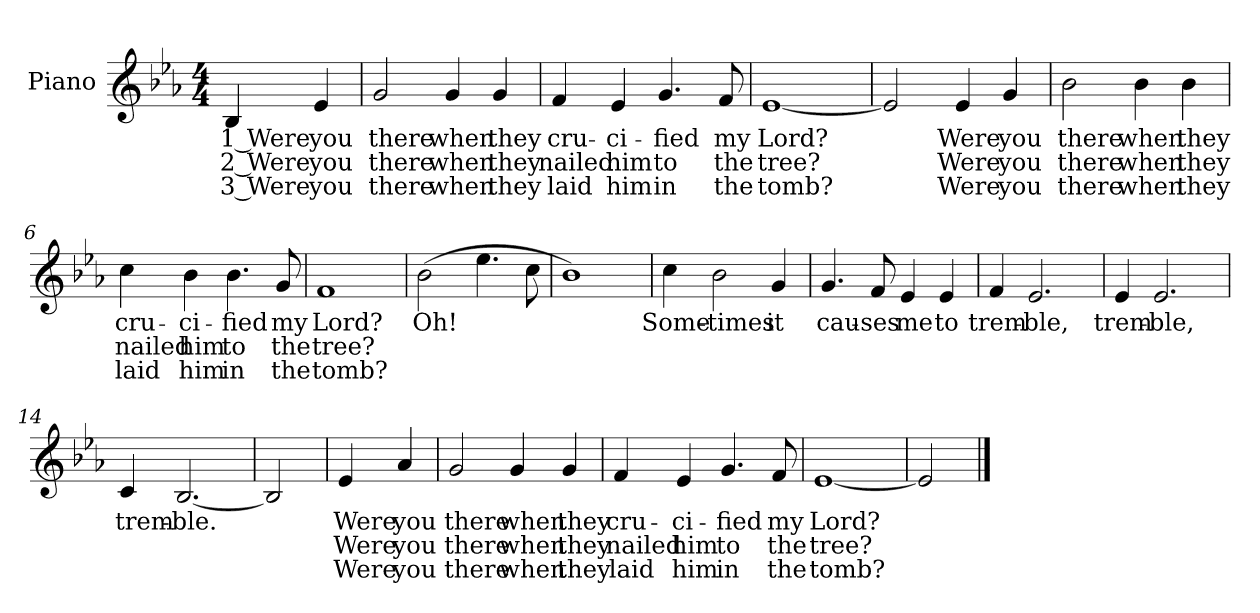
**kern	**text	**text	**text
*part1	*part1	*part1	*part1
*staff1	*staff1	*staff1	*staff1
*I"Piano	*	*	*
*I'Pno.	*	*	*
!!LO:PB:g=z
*clefG2	*	*	*
*k[b-e-a-]	*	*	*
*E-:	*	*	*
*M4/4	*	*	*
=	=	=	=
!	!LO:LY:b:color=#000000	!LO:LY:b:color=#000000	!LO:LY:b:color=#000000
4B-i/	1 Were	2 Were	3 Were
!	!LO:LY:b:color=#000000	!LO:LY:b:color=#000000	!LO:LY:b:color=#000000
4e-i/	you	you	you
=1	=1	=1	=1
!	!LO:LY:b:color=#000000	!LO:LY:b:color=#000000	!LO:LY:b:color=#000000
2gi/	there	there	there
!	!LO:LY:b:color=#000000	!LO:LY:b:color=#000000	!LO:LY:b:color=#000000
4gi/	when	when	when
!	!LO:LY:b:color=#000000	!LO:LY:b:color=#000000	!LO:LY:b:color=#000000
4gi/	they	they	they
=2	=2	=2	=2
!	!LO:LY:b:color=#000000	!LO:LY:b:color=#000000	!LO:LY:b:color=#000000
4fi/	cru-	nailed	laid
!	!LO:LY:b:color=#000000	!LO:LY:b:color=#000000	!LO:LY:b:color=#000000
4e-i/	-ci-	him	him
!	!LO:LY:b:color=#000000	!LO:LY:b:color=#000000	!LO:LY:b:color=#000000
4.gi/	-fied	to	in
!	!LO:LY:b:color=#000000	!LO:LY:b:color=#000000	!LO:LY:b:color=#000000
8fi/	my	the	the
=3	=3	=3	=3
!	!LO:LY:b:color=#000000	!LO:LY:b:color=#000000	!LO:LY:b:color=#000000
[1e-i	Lord?	tree?	tomb?
!!LO:LB:g=z
=4	=4	=4	=4
2e-i/]	.	.	.
!	!LO:LY:b:color=#000000	!LO:LY:b:color=#000000	!LO:LY:b:color=#000000
4e-i/	Were	Were	Were
!	!LO:LY:b:color=#000000	!LO:LY:b:color=#000000	!LO:LY:b:color=#000000
4gi/	you	you	you
=5	=5	=5	=5
!	!LO:LY:b:color=#000000	!LO:LY:b:color=#000000	!LO:LY:b:color=#000000
2b-i\	there	there	there
!	!LO:LY:b:color=#000000	!LO:LY:b:color=#000000	!LO:LY:b:color=#000000
4b-i\	when	when	when
!	!LO:LY:b:color=#000000	!LO:LY:b:color=#000000	!LO:LY:b:color=#000000
4b-i\	they	they	they
=6	=6	=6	=6
!	!LO:LY:b:color=#000000	!LO:LY:b:color=#000000	!LO:LY:b:color=#000000
4cci\	cru-	nailed	laid
!	!LO:LY:b:color=#000000	!LO:LY:b:color=#000000	!LO:LY:b:color=#000000
4b-i\	-ci-	him	him
!	!LO:LY:b:color=#000000	!LO:LY:b:color=#000000	!LO:LY:b:color=#000000
4.b-i\	-fied	to	in
!	!LO:LY:b:color=#000000	!LO:LY:b:color=#000000	!LO:LY:b:color=#000000
8gi/	my	the	the
=7	=7	=7	=7
!	!LO:LY:b:color=#000000	!LO:LY:b:color=#000000	!LO:LY:b:color=#000000
1fi	Lord?	tree?	tomb?
!!LO:LB:g=z
=8	=8	=8	=8
!	!LO:LY:b:color=#000000	!	!
(2b-i\	Oh!	.	.
4.ee-i\	.	.	.
8cci\	.	.	.
=9	=9	=9	=9
1b-i)	.	.	.
=10	=10	=10	=10
!	!LO:LY:b:color=#000000	!	!
4cci\	Some-	.	.
!	!LO:LY:b:color=#000000	!	!
2b-i\	-times	.	.
!	!LO:LY:b:color=#000000	!	!
4gi/	it	.	.
=11	=11	=11	=11
!	!LO:LY:b:color=#000000	!	!
4.gi/	cau-	.	.
!	!LO:LY:b:color=#000000	!	!
8fi/	-ses	.	.
!	!LO:LY:b:color=#000000	!	!
4e-i/	me	.	.
!	!LO:LY:b:color=#000000	!	!
4e-i/	to	.	.
!!LO:LB:g=z
=12	=12	=12	=12
!	!LO:LY:b:color=#000000	!	!
4fi/	trem-	.	.
!	!LO:LY:b:color=#000000	!	!
2.e-i/	-ble,	.	.
=13	=13	=13	=13
!	!LO:LY:b:color=#000000	!	!
4e-i/	trem-	.	.
!	!LO:LY:b:color=#000000	!	!
2.e-i/	-ble,	.	.
=14	=14	=14	=14
!	!LO:LY:b:color=#000000	!	!
4ci/	trem-	.	.
!	!LO:LY:b:color=#000000	!	!
[2.B-i/	-ble.	.	.
=15	=15	=15	=15
2B-i/]	.	.	.
=16	=16	=16	=16
!	!LO:LY:b:color=#000000	!LO:LY:b:color=#000000	!LO:LY:b:color=#000000
4e-i/	Were	Were	Were
!	!LO:LY:b:color=#000000	!LO:LY:b:color=#000000	!LO:LY:b:color=#000000
4a-i/	you	you	you
!!LO:LB:g=z
=17	=17	=17	=17
!	!LO:LY:b:color=#000000	!LO:LY:b:color=#000000	!LO:LY:b:color=#000000
2gi/	there	there	there
!	!LO:LY:b:color=#000000	!LO:LY:b:color=#000000	!LO:LY:b:color=#000000
4gi/	when	when	when
!	!LO:LY:b:color=#000000	!LO:LY:b:color=#000000	!LO:LY:b:color=#000000
4gi/	they	they	they
=18	=18	=18	=18
!	!LO:LY:b:color=#000000	!LO:LY:b:color=#000000	!LO:LY:b:color=#000000
4fi/	cru-	nailed	laid
!	!LO:LY:b:color=#000000	!LO:LY:b:color=#000000	!LO:LY:b:color=#000000
4e-i/	-ci-	him	him
!	!LO:LY:b:color=#000000	!LO:LY:b:color=#000000	!LO:LY:b:color=#000000
4.gi/	-fied	to	in
!	!LO:LY:b:color=#000000	!LO:LY:b:color=#000000	!LO:LY:b:color=#000000
8fi/	my	the	the
=19	=19	=19	=19
!	!LO:LY:b:color=#000000	!LO:LY:b:color=#000000	!LO:LY:b:color=#000000
[1e-i	Lord?	tree?	tomb?
=20	=20	=20	=20
2e-i/]	.	.	.
==	==	==	==
*-	*-	*-	*-
